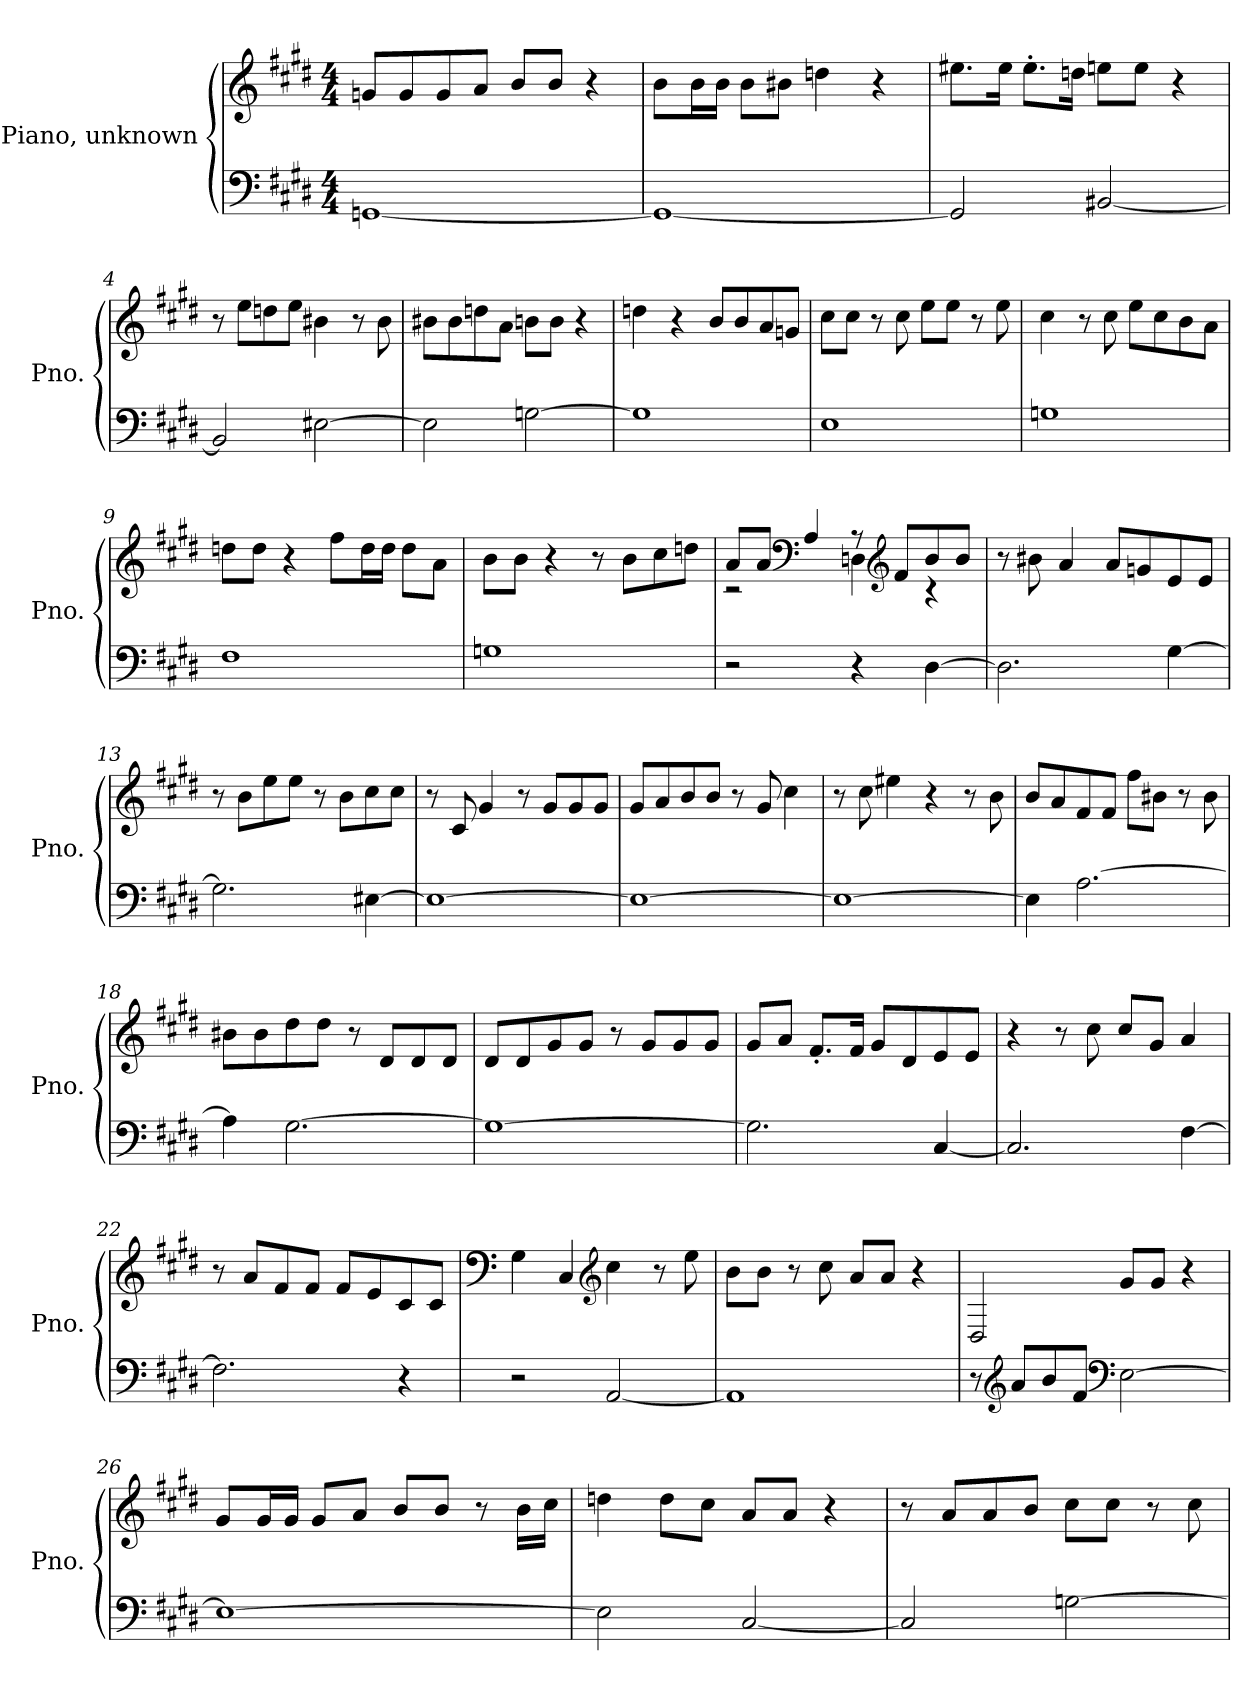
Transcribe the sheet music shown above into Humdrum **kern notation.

**kern	**kern
*part1	*part1
*staff2	*staff1
*I"Piano, unknown	*
*I'Pno.	*
*clefF4	*clefG2
*k[f#c#g#d#]	*k[f#c#g#d#]
*M4/4	*M4/4
*MM120	*MM120
=1	=1
[1GGn	8gn/L
.	8g/
.	8g/
.	8a/J
.	8b/L
.	8b/J
.	4r
=2	=2
1GG_	8b\L
.	16b\L
.	16b\JJ
.	8b\L
.	8b#X\J
.	4ddn\
.	4r
=3	=3
2GG/]	8.ee#X\L
.	16ee#\Jk
.	8.ee#'\L
.	16ddn\Jk
[2BB#X/	8een\L
.	8ee\J
.	4r
=4	=4
2BB#/]	8r
.	8ee\L
.	8ddn\
.	8ee\J
[2E#X\	4b#X\
.	8r
.	8b#\
!!LO:LB:g=z
=5	=5
2E#\]	8b#X\L
.	8b#\
.	8ddn\
.	8a\J
[2Gn\	8bn\L
.	8b\J
.	4r
=6	=6
1G]	4ddn\
.	4r
.	8b/L
.	8b/
.	8a/
.	8gn/J
=7	=7
1E	8cc#\L
.	8cc#\J
.	8r
.	8cc#\
.	8ee\L
.	8ee\J
.	8r
.	8ee\
=8	=8
1Gn	4cc#\
.	8r
.	8cc#\
.	8ee\L
.	8cc#\
.	8b\
.	8a\J
=9	=9
1F#	8ddn\L
.	8dd\J
.	4r
.	8ff#\L
.	16dd\L
.	16dd\JJ
.	8dd\L
.	8a\J
!!LO:LB:g=z
=10	=10
1Gn	8b\L
.	8b\J
.	4r
.	8r
.	8b\L
.	8cc#\
.	8ddn\J
=11	=11
*	*^
2r	8a/L	2r
.	8a/J	.
*	*clefF4	*
.	4A/	.
4r	8r	4Dn\
*	*clefG2	*
.	8f#/L	.
[4D#\	8b/	4r
.	8b/J	.
*	*v	*v
=12	=12
2.D#\]	8r
.	8b#X\
.	4a/
.	8a/L
.	8gn/
[4G#\	8e/
.	8e/J
=13	=13
2.G#\]	8r
.	8b\L
.	8ee\
.	8ee\J
.	8r
.	8b\L
[4E#X\	8cc#\
.	8cc#\J
!!LO:LB:g=z
=14	=14
1E#_	8r
.	8c#/
.	4g#/
.	8r
.	8g#/L
.	8g#/
.	8g#/J
=15	=15
1E#_	8g#/L
.	8a/
.	8b/
.	8b/J
.	8r
.	8g#/
.	4cc#\
=16	=16
1E#_	8r
.	8cc#\
.	4ee#X\
.	4r
.	8r
.	8b\
=17	=17
4E#\]	8b/L
.	8a/
[2.A\	8f#/
.	8f#/J
.	8ff#\L
.	8b#X\J
.	8r
.	8b#\
=18	=18
4A\]	8b#X\L
.	8b#\
[2.G#\	8dd#\
.	8dd#\J
.	8r
.	8d#/L
.	8d#/
.	8d#/J
!!LO:LB:g=z
=19	=19
1G#_	8d#/L
.	8d#/
.	8g#/
.	8g#/J
.	8r
.	8g#/L
.	8g#/
.	8g#/J
=20	=20
2.G#\]	8g#/L
.	8a/J
.	8.f#'/L
.	16f#/Jk
.	8g#/L
.	8d#/
[4C#/	8e/
.	8e/J
=21	=21
2.C#/]	4r
.	8r
.	8cc#\
.	8cc#/L
.	8g#/J
[4F#\	4a/
=22	=22
2.F#\]	8r
.	8a/L
.	8f#/
.	8f#/J
.	8f#/L
.	8e/
4r	8c#/
.	8c#/J
=23	=23
*	*clefF4
2r	4G#\
.	4C#/
*	*clefG2
[2AA/	4cc#\
.	8r
.	8ee\
!!LO:LB:g=z
=24	=24
1AA]	8b\L
.	8b\J
.	8r
.	8cc#\
.	8a/L
.	8a/J
.	4r
=25	=25
8r	2D#/
*clefG2	*
8a/L	.
8b/	.
8f#/J	.
*clefF4	*
[2E\	8g#/L
.	8g#/J
.	4r
=26	=26
1E_	8g#/L
.	16g#/L
.	16g#/JJ
.	8g#/L
.	8a/J
.	8b/L
.	8b/J
.	8r
.	16b\LL
.	16cc#\JJ
=27	=27
2E\]	4ddn\
.	8dd\L
.	8cc#\J
[2C#/	8a/L
.	8a/J
.	4r
=28	=28
2C#/]	8r
.	8a/L
.	8a/
.	8b/J
[2Gn\	8cc#\L
.	8cc#\J
.	8r
.	8cc#\
=	=
*-	*-
